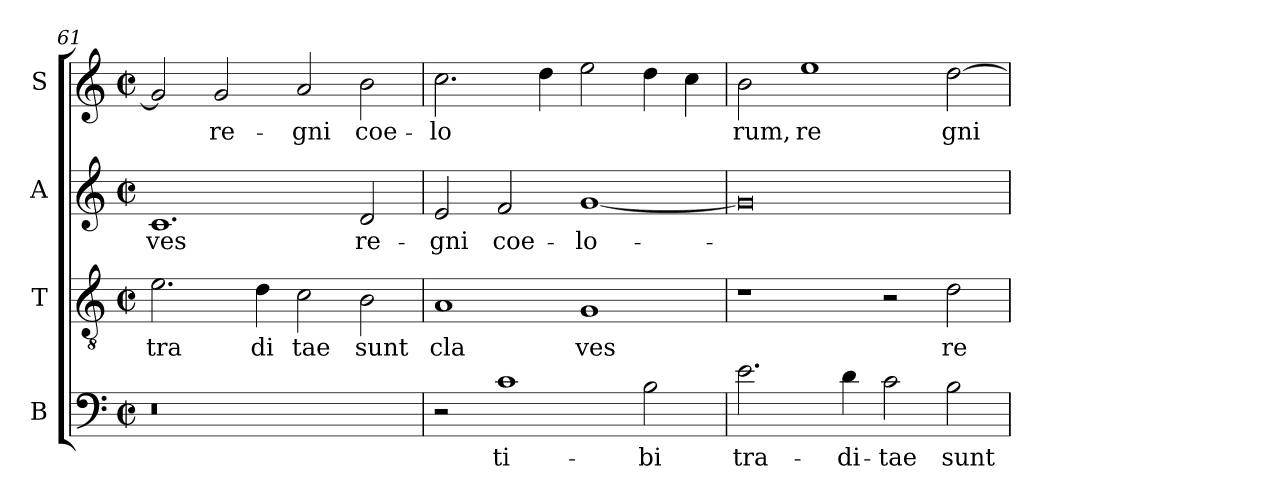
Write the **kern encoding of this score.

**kern	**text	**kern	**text	**kern	**text	**kern	**text
*part4	*part4	*part3	*part3	*part2	*part2	*part1	*part1
*staff4	*staff4	*staff3	*staff3	*staff2	*staff2	*staff1	*staff1
*I"B	*	*I"T	*	*I"A	*	*I"S	*
*clefF4	*	*clefGv2	*	*clefG2	*	*clefG2	*
*M2/2	*	*M2/2	*	*M2/2	*	*M2/2	*
*met(c|)	*	*met(c|)	*	*met(c|)	*	*met(c|)	*
=61	=61	=61	=61	=61	=61	=61	=61
!	!	!	!LO:LY:b:cj	!	!LO:LY:b:cj	!	!
0r	.	2.e\	tra	1.c	-ves	2g/]	.
!	!	!	!	!	!	!	!LO:LY:b:cj
.	.	.	.	.	.	2g/	re-
!	!	!	!LO:LY:b:cj	!	!	!	!
.	.	4d\	di	.	.	.	.
!	!	!	!LO:LY:b:cj	!	!	!	!LO:LY:b:cj
.	.	2c\	tae	.	.	2a/	-gni
!	!	!	!LO:LY:b:cj	!	!LO:LY:b:cj	!	!LO:LY:b:cj
.	.	2B\	sunt	2d/	re-	2b\	coe-
!!LO:PB:g=z
=62	=62	=62	=62	=62	=62	=62	=62
!	!	!	!LO:LY:b:cj	!	!LO:LY:b:cj	!	!LO:LY:b:cj
2r	.	1A	cla	2e/	-gni	2.cc\	-lo
!	!LO:LY:b:cj	!	!	!	!LO:LY:b:cj	!	!
1c	ti-	.	.	2f/	coe-	.	.
.	.	.	.	.	.	4dd\	.
!	!	!	!LO:LY:b:cj	!	!LO:LY:b:cj	!	!
.	.	1G	ves	[<1g	-lo-	2ee\	.
!	!LO:LY:b:cj	!	!	!	!	!	!
2B\	-bi	.	.	.	.	4dd\	.
.	.	.	.	.	.	4cc\	.
=63	=63	=63	=63	=63	=63	=63	=63
!	!LO:LY:b:cj	!	!	!	!	!	!LO:LY:b:cj
2.e\	tra-	1r	.	0g]	.	2b\	rum,
!	!	!	!	!	!	!	!LO:LY:b:cj
.	.	.	.	.	.	1ee	re
!	!LO:LY:b:cj	!	!	!	!	!	!
4d\	-di-	.	.	.	.	.	.
!	!LO:LY:b:cj	!	!	!	!	!	!
2c\	-tae	2r	.	.	.	.	.
!	!LO:LY:b:cj	!	!LO:LY:b:cj	!	!	!	!LO:LY:b
2B\	sunt	2d\	re	.	.	[>2dd\	gni
=	=	=	=	=	=	=	=
*-	*-	*-	*-	*-	*-	*-	*-
